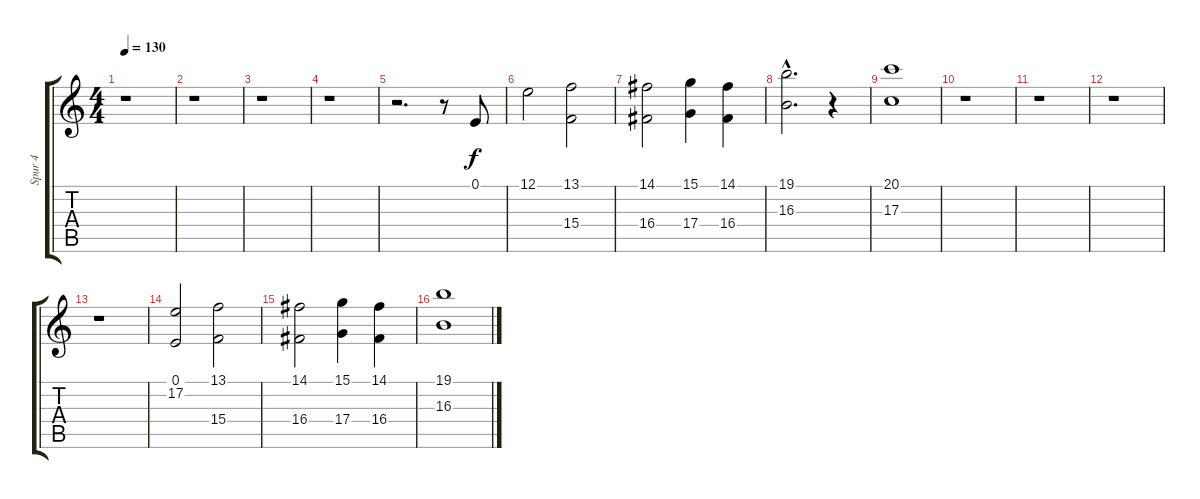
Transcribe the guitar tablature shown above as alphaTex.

\track ("Spur 4" "Spur 4") {instrument vibraphone}
\staff {score tabs}
\tuning (E4 B3 G3 D3 A2 E2) {hide}
\ts (4 4)
\tempo 130
\clef g2
\ks c
r.1{dy f} |
r.1 |
r.1 |
r.1 |
r.2{d} r.8 0.1.8 |
12.1.2 (13.1 15.4).2 |
(14.1 16.4).2 (15.1 17.4).4 (14.1 16.4).4 |
(19.1{hac} 16.3{hac}).2{d} r.4 |
(20.1 17.3).1 |
r.1 |
r.1 |
r.1 |
r.1 |
(0.1 17.2).2 (13.1 15.4).2 |
(14.1 16.4).2 (15.1 17.4).4 (14.1 16.4).4 |
(19.1 16.3).1
